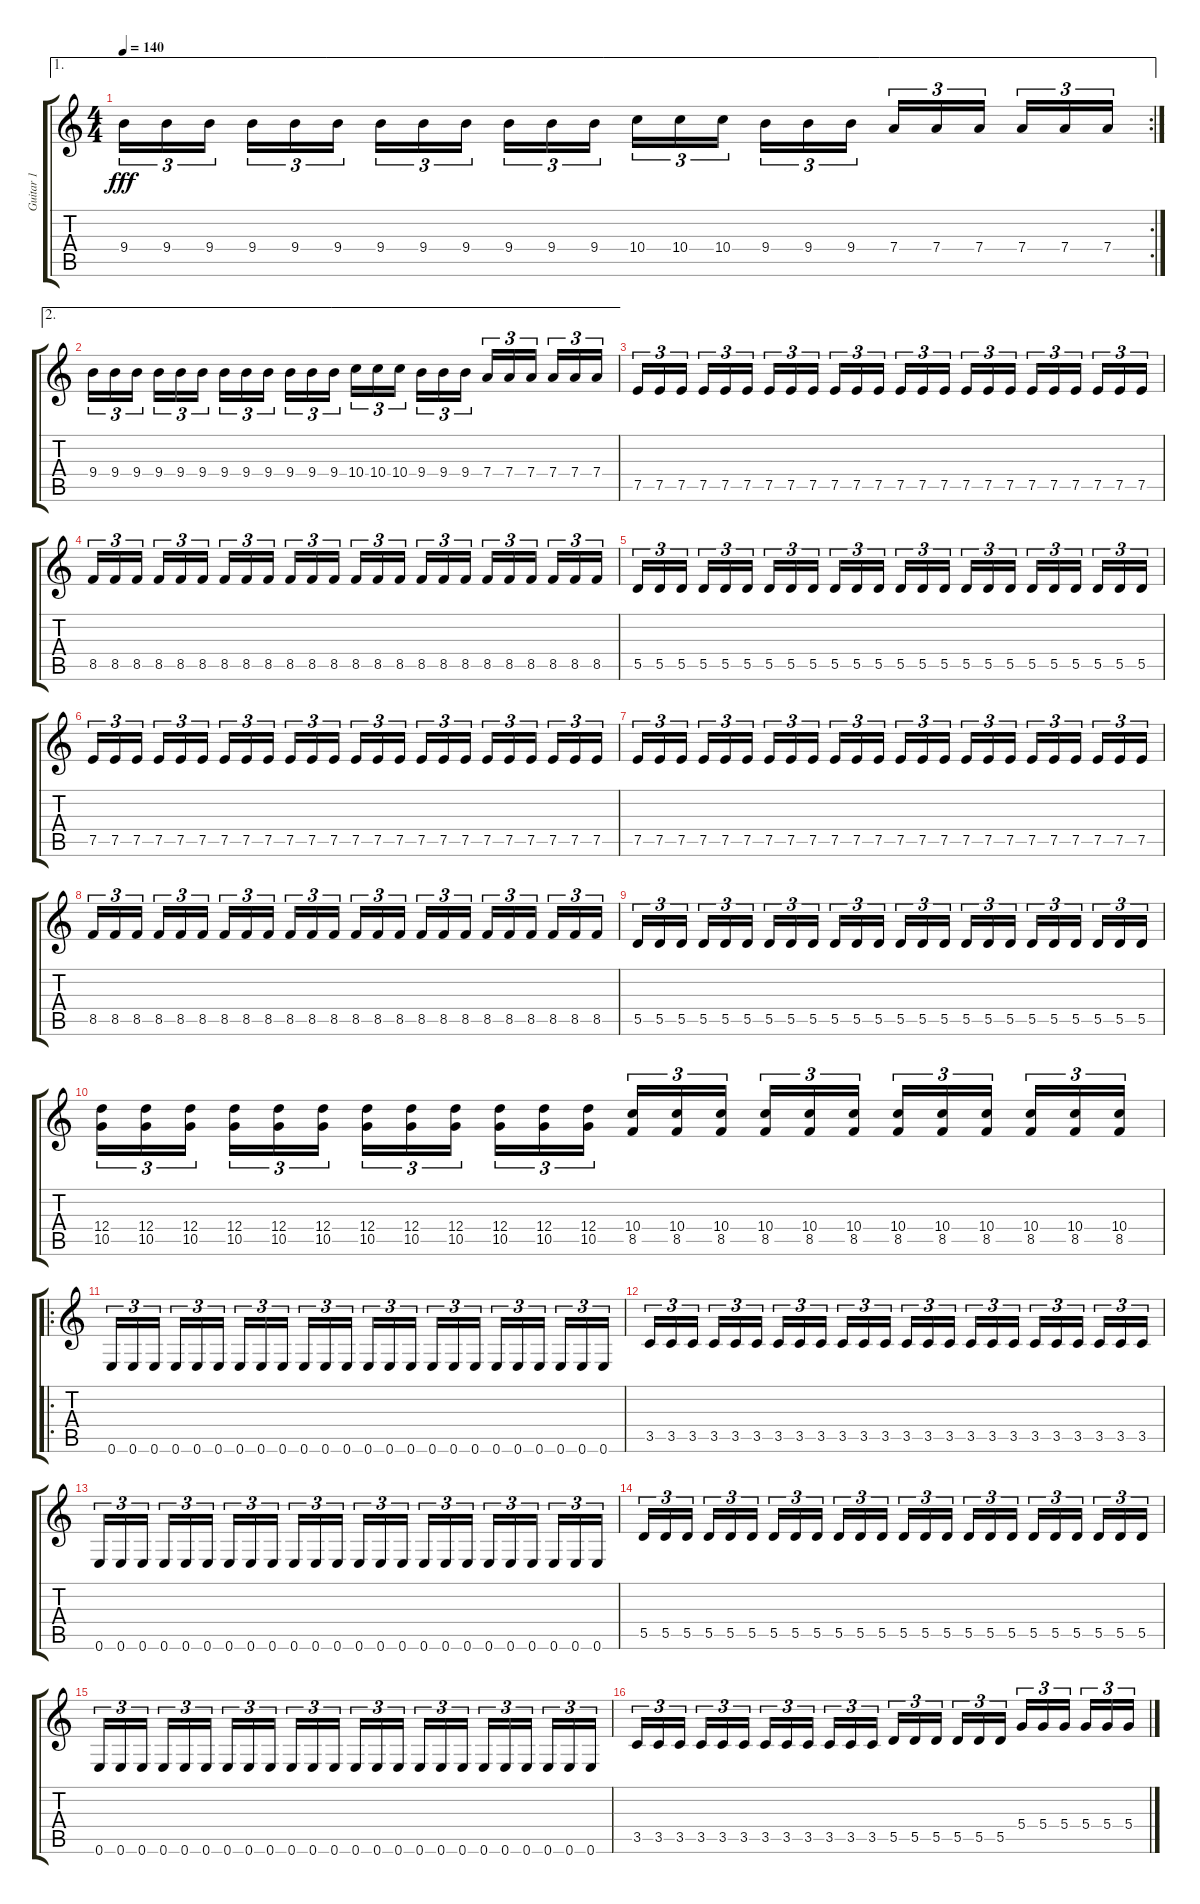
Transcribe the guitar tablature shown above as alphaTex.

\track ("Guitar 1" "Guitar 1") {instrument distortionguitar}
\staff {score tabs}
\tuning (E4 B3 G3 D3 A2 E2) {hide}
\ae 1
\rc 2
\ts (4 4)
\tempo 140
\clef g2
\ks c
9.4.16{tu (3 2) dy fff} 9.4.16{tu (3 2)} 9.4.16{tu (3 2)} 9.4.16{tu (3 2)} 9.4.16{tu (3 2)} 9.4.16{tu (3 2)} 9.4.16{tu (3 2)} 9.4.16{tu (3 2)} 9.4.16{tu (3 2)} 9.4.16{tu (3 2)} 9.4.16{tu (3 2)} 9.4.16{tu (3 2)} 10.4.16{tu (3 2)} 10.4.16{tu (3 2)} 10.4.16{tu (3 2)} 9.4.16{tu (3 2)} 9.4.16{tu (3 2)} 9.4.16{tu (3 2)} 7.4.16{tu (3 2)} 7.4.16{tu (3 2)} 7.4.16{tu (3 2)} 7.4.16{tu (3 2)} 7.4.16{tu (3 2)} 7.4.16{tu (3 2)} |
\ae 2
9.4.16{tu (3 2)} 9.4.16{tu (3 2)} 9.4.16{tu (3 2)} 9.4.16{tu (3 2)} 9.4.16{tu (3 2)} 9.4.16{tu (3 2)} 9.4.16{tu (3 2)} 9.4.16{tu (3 2)} 9.4.16{tu (3 2)} 9.4.16{tu (3 2)} 9.4.16{tu (3 2)} 9.4.16{tu (3 2)} 10.4.16{tu (3 2)} 10.4.16{tu (3 2)} 10.4.16{tu (3 2)} 9.4.16{tu (3 2)} 9.4.16{tu (3 2)} 9.4.16{tu (3 2)} 7.4.16{tu (3 2)} 7.4.16{tu (3 2)} 7.4.16{tu (3 2)} 7.4.16{tu (3 2)} 7.4.16{tu (3 2)} 7.4.16{tu (3 2)} |
7.5.16{tu (3 2)} 7.5.16{tu (3 2)} 7.5.16{tu (3 2)} 7.5.16{tu (3 2)} 7.5.16{tu (3 2)} 7.5.16{tu (3 2)} 7.5.16{tu (3 2)} 7.5.16{tu (3 2)} 7.5.16{tu (3 2)} 7.5.16{tu (3 2)} 7.5.16{tu (3 2)} 7.5.16{tu (3 2)} 7.5.16{tu (3 2)} 7.5.16{tu (3 2)} 7.5.16{tu (3 2)} 7.5.16{tu (3 2)} 7.5.16{tu (3 2)} 7.5.16{tu (3 2)} 7.5.16{tu (3 2)} 7.5.16{tu (3 2)} 7.5.16{tu (3 2)} 7.5.16{tu (3 2)} 7.5.16{tu (3 2)} 7.5.16{tu (3 2)} |
8.5.16{tu (3 2)} 8.5.16{tu (3 2)} 8.5.16{tu (3 2)} 8.5.16{tu (3 2)} 8.5.16{tu (3 2)} 8.5.16{tu (3 2)} 8.5.16{tu (3 2)} 8.5.16{tu (3 2)} 8.5.16{tu (3 2)} 8.5.16{tu (3 2)} 8.5.16{tu (3 2)} 8.5.16{tu (3 2)} 8.5.16{tu (3 2)} 8.5.16{tu (3 2)} 8.5.16{tu (3 2)} 8.5.16{tu (3 2)} 8.5.16{tu (3 2)} 8.5.16{tu (3 2)} 8.5.16{tu (3 2)} 8.5.16{tu (3 2)} 8.5.16{tu (3 2)} 8.5.16{tu (3 2)} 8.5.16{tu (3 2)} 8.5.16{tu (3 2)} |
5.5.16{tu (3 2)} 5.5.16{tu (3 2)} 5.5.16{tu (3 2)} 5.5.16{tu (3 2)} 5.5.16{tu (3 2)} 5.5.16{tu (3 2)} 5.5.16{tu (3 2)} 5.5.16{tu (3 2)} 5.5.16{tu (3 2)} 5.5.16{tu (3 2)} 5.5.16{tu (3 2)} 5.5.16{tu (3 2)} 5.5.16{tu (3 2)} 5.5.16{tu (3 2)} 5.5.16{tu (3 2)} 5.5.16{tu (3 2)} 5.5.16{tu (3 2)} 5.5.16{tu (3 2)} 5.5.16{tu (3 2)} 5.5.16{tu (3 2)} 5.5.16{tu (3 2)} 5.5.16{tu (3 2)} 5.5.16{tu (3 2)} 5.5.16{tu (3 2)} |
7.5.16{tu (3 2)} 7.5.16{tu (3 2)} 7.5.16{tu (3 2)} 7.5.16{tu (3 2)} 7.5.16{tu (3 2)} 7.5.16{tu (3 2)} 7.5.16{tu (3 2)} 7.5.16{tu (3 2)} 7.5.16{tu (3 2)} 7.5.16{tu (3 2)} 7.5.16{tu (3 2)} 7.5.16{tu (3 2)} 7.5.16{tu (3 2)} 7.5.16{tu (3 2)} 7.5.16{tu (3 2)} 7.5.16{tu (3 2)} 7.5.16{tu (3 2)} 7.5.16{tu (3 2)} 7.5.16{tu (3 2)} 7.5.16{tu (3 2)} 7.5.16{tu (3 2)} 7.5.16{tu (3 2)} 7.5.16{tu (3 2)} 7.5.16{tu (3 2)} |
7.5.16{tu (3 2)} 7.5.16{tu (3 2)} 7.5.16{tu (3 2)} 7.5.16{tu (3 2)} 7.5.16{tu (3 2)} 7.5.16{tu (3 2)} 7.5.16{tu (3 2)} 7.5.16{tu (3 2)} 7.5.16{tu (3 2)} 7.5.16{tu (3 2)} 7.5.16{tu (3 2)} 7.5.16{tu (3 2)} 7.5.16{tu (3 2)} 7.5.16{tu (3 2)} 7.5.16{tu (3 2)} 7.5.16{tu (3 2)} 7.5.16{tu (3 2)} 7.5.16{tu (3 2)} 7.5.16{tu (3 2)} 7.5.16{tu (3 2)} 7.5.16{tu (3 2)} 7.5.16{tu (3 2)} 7.5.16{tu (3 2)} 7.5.16{tu (3 2)} |
8.5.16{tu (3 2)} 8.5.16{tu (3 2)} 8.5.16{tu (3 2)} 8.5.16{tu (3 2)} 8.5.16{tu (3 2)} 8.5.16{tu (3 2)} 8.5.16{tu (3 2)} 8.5.16{tu (3 2)} 8.5.16{tu (3 2)} 8.5.16{tu (3 2)} 8.5.16{tu (3 2)} 8.5.16{tu (3 2)} 8.5.16{tu (3 2)} 8.5.16{tu (3 2)} 8.5.16{tu (3 2)} 8.5.16{tu (3 2)} 8.5.16{tu (3 2)} 8.5.16{tu (3 2)} 8.5.16{tu (3 2)} 8.5.16{tu (3 2)} 8.5.16{tu (3 2)} 8.5.16{tu (3 2)} 8.5.16{tu (3 2)} 8.5.16{tu (3 2)} |
5.5.16{tu (3 2)} 5.5.16{tu (3 2)} 5.5.16{tu (3 2)} 5.5.16{tu (3 2)} 5.5.16{tu (3 2)} 5.5.16{tu (3 2)} 5.5.16{tu (3 2)} 5.5.16{tu (3 2)} 5.5.16{tu (3 2)} 5.5.16{tu (3 2)} 5.5.16{tu (3 2)} 5.5.16{tu (3 2)} 5.5.16{tu (3 2)} 5.5.16{tu (3 2)} 5.5.16{tu (3 2)} 5.5.16{tu (3 2)} 5.5.16{tu (3 2)} 5.5.16{tu (3 2)} 5.5.16{tu (3 2)} 5.5.16{tu (3 2)} 5.5.16{tu (3 2)} 5.5.16{tu (3 2)} 5.5.16{tu (3 2)} 5.5.16{tu (3 2)} |
(12.4 10.5).16{tu (3 2)} (12.4 10.5).16{tu (3 2)} (12.4 10.5).16{tu (3 2)} (12.4 10.5).16{tu (3 2)} (12.4 10.5).16{tu (3 2)} (12.4 10.5).16{tu (3 2)} (12.4 10.5).16{tu (3 2)} (12.4 10.5).16{tu (3 2)} (12.4 10.5).16{tu (3 2)} (12.4 10.5).16{tu (3 2)} (12.4 10.5).16{tu (3 2)} (12.4 10.5).16{tu (3 2)} (10.4 8.5).16{tu (3 2)} (10.4 8.5).16{tu (3 2)} (10.4 8.5).16{tu (3 2)} (10.4 8.5).16{tu (3 2)} (10.4 8.5).16{tu (3 2)} (10.4 8.5).16{tu (3 2)} (10.4 8.5).16{tu (3 2)} (10.4 8.5).16{tu (3 2)} (10.4 8.5).16{tu (3 2)} (10.4 8.5).16{tu (3 2)} (10.4 8.5).16{tu (3 2)} (10.4 8.5).16{tu (3 2)} |
\ro
0.6.16{tu (3 2)} 0.6.16{tu (3 2)} 0.6.16{tu (3 2)} 0.6.16{tu (3 2)} 0.6.16{tu (3 2)} 0.6.16{tu (3 2)} 0.6.16{tu (3 2)} 0.6.16{tu (3 2)} 0.6.16{tu (3 2)} 0.6.16{tu (3 2)} 0.6.16{tu (3 2)} 0.6.16{tu (3 2)} 0.6.16{tu (3 2)} 0.6.16{tu (3 2)} 0.6.16{tu (3 2)} 0.6.16{tu (3 2)} 0.6.16{tu (3 2)} 0.6.16{tu (3 2)} 0.6.16{tu (3 2)} 0.6.16{tu (3 2)} 0.6.16{tu (3 2)} 0.6.16{tu (3 2)} 0.6.16{tu (3 2)} 0.6.16{tu (3 2)} |
3.5.16{tu (3 2)} 3.5.16{tu (3 2)} 3.5.16{tu (3 2)} 3.5.16{tu (3 2)} 3.5.16{tu (3 2)} 3.5.16{tu (3 2)} 3.5.16{tu (3 2)} 3.5.16{tu (3 2)} 3.5.16{tu (3 2)} 3.5.16{tu (3 2)} 3.5.16{tu (3 2)} 3.5.16{tu (3 2)} 3.5.16{tu (3 2)} 3.5.16{tu (3 2)} 3.5.16{tu (3 2)} 3.5.16{tu (3 2)} 3.5.16{tu (3 2)} 3.5.16{tu (3 2)} 3.5.16{tu (3 2)} 3.5.16{tu (3 2)} 3.5.16{tu (3 2)} 3.5.16{tu (3 2)} 3.5.16{tu (3 2)} 3.5.16{tu (3 2)} |
0.6.16{tu (3 2)} 0.6.16{tu (3 2)} 0.6.16{tu (3 2)} 0.6.16{tu (3 2)} 0.6.16{tu (3 2)} 0.6.16{tu (3 2)} 0.6.16{tu (3 2)} 0.6.16{tu (3 2)} 0.6.16{tu (3 2)} 0.6.16{tu (3 2)} 0.6.16{tu (3 2)} 0.6.16{tu (3 2)} 0.6.16{tu (3 2)} 0.6.16{tu (3 2)} 0.6.16{tu (3 2)} 0.6.16{tu (3 2)} 0.6.16{tu (3 2)} 0.6.16{tu (3 2)} 0.6.16{tu (3 2)} 0.6.16{tu (3 2)} 0.6.16{tu (3 2)} 0.6.16{tu (3 2)} 0.6.16{tu (3 2)} 0.6.16{tu (3 2)} |
5.5.16{tu (3 2)} 5.5.16{tu (3 2)} 5.5.16{tu (3 2)} 5.5.16{tu (3 2)} 5.5.16{tu (3 2)} 5.5.16{tu (3 2)} 5.5.16{tu (3 2)} 5.5.16{tu (3 2)} 5.5.16{tu (3 2)} 5.5.16{tu (3 2)} 5.5.16{tu (3 2)} 5.5.16{tu (3 2)} 5.5.16{tu (3 2)} 5.5.16{tu (3 2)} 5.5.16{tu (3 2)} 5.5.16{tu (3 2)} 5.5.16{tu (3 2)} 5.5.16{tu (3 2)} 5.5.16{tu (3 2)} 5.5.16{tu (3 2)} 5.5.16{tu (3 2)} 5.5.16{tu (3 2)} 5.5.16{tu (3 2)} 5.5.16{tu (3 2)} |
0.6.16{tu (3 2)} 0.6.16{tu (3 2)} 0.6.16{tu (3 2)} 0.6.16{tu (3 2)} 0.6.16{tu (3 2)} 0.6.16{tu (3 2)} 0.6.16{tu (3 2)} 0.6.16{tu (3 2)} 0.6.16{tu (3 2)} 0.6.16{tu (3 2)} 0.6.16{tu (3 2)} 0.6.16{tu (3 2)} 0.6.16{tu (3 2)} 0.6.16{tu (3 2)} 0.6.16{tu (3 2)} 0.6.16{tu (3 2)} 0.6.16{tu (3 2)} 0.6.16{tu (3 2)} 0.6.16{tu (3 2)} 0.6.16{tu (3 2)} 0.6.16{tu (3 2)} 0.6.16{tu (3 2)} 0.6.16{tu (3 2)} 0.6.16{tu (3 2)} |
3.5.16{tu (3 2)} 3.5.16{tu (3 2)} 3.5.16{tu (3 2)} 3.5.16{tu (3 2)} 3.5.16{tu (3 2)} 3.5.16{tu (3 2)} 3.5.16{tu (3 2)} 3.5.16{tu (3 2)} 3.5.16{tu (3 2)} 3.5.16{tu (3 2)} 3.5.16{tu (3 2)} 3.5.16{tu (3 2)} 5.5.16{tu (3 2)} 5.5.16{tu (3 2)} 5.5.16{tu (3 2)} 5.5.16{tu (3 2)} 5.5.16{tu (3 2)} 5.5.16{tu (3 2)} 5.4.16{tu (3 2)} 5.4.16{tu (3 2)} 5.4.16{tu (3 2)} 5.4.16{tu (3 2)} 5.4.16{tu (3 2)} 5.4.16{tu (3 2)}
